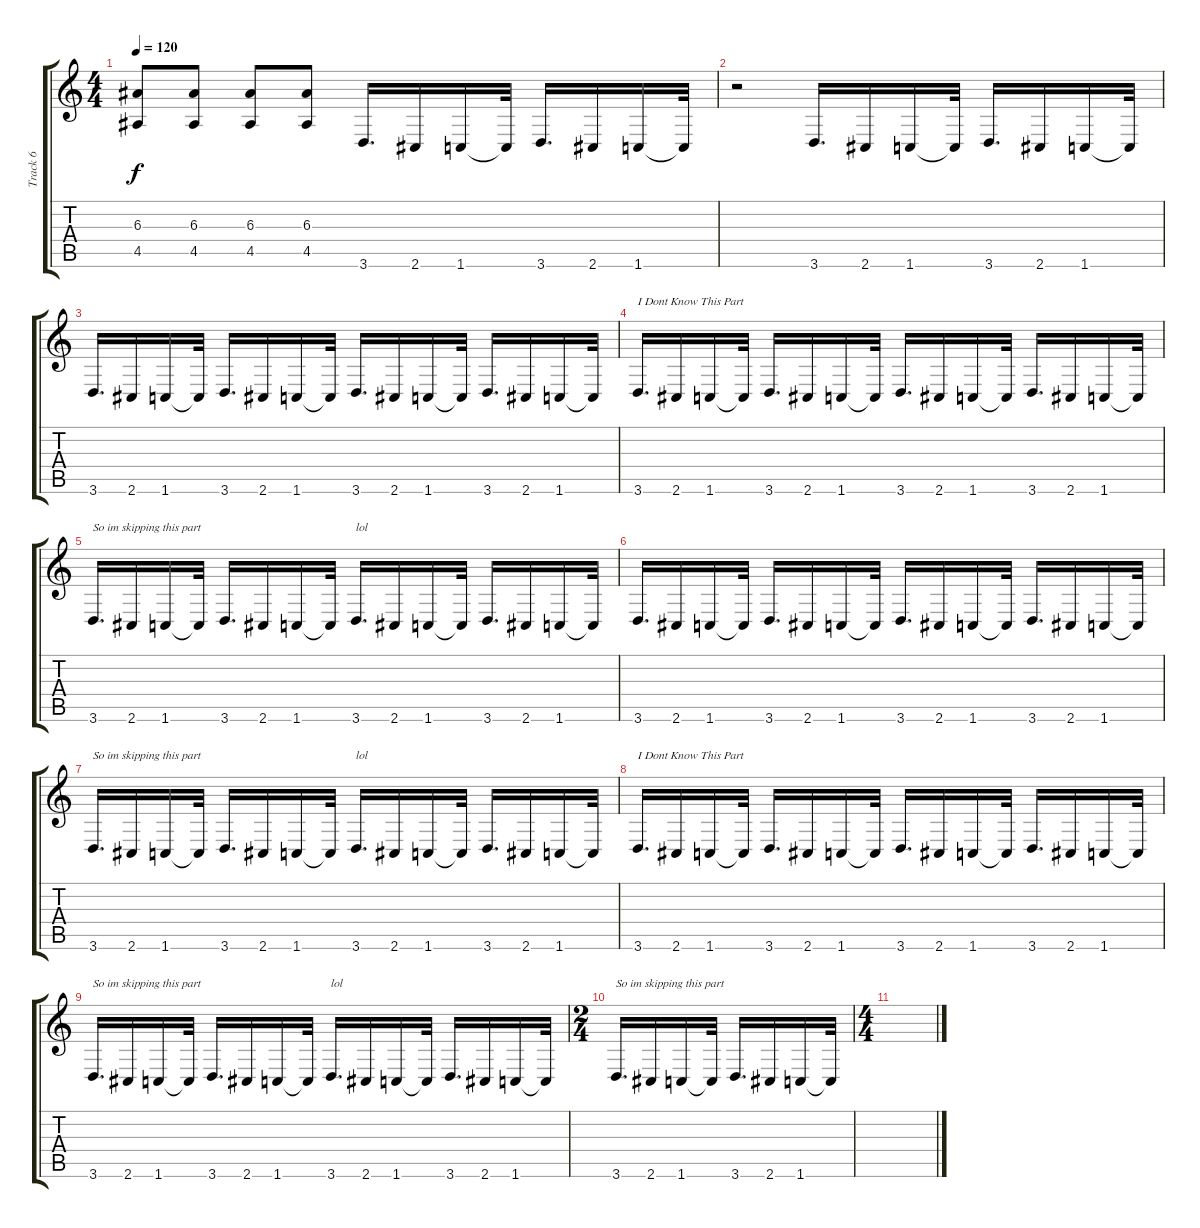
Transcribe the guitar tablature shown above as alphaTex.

\track ("Track 6" "Track 6") {instrument distortionguitar}
\staff {score tabs}
\tuning (Db4 Ab3 E3 B2 Gb2 B1) {hide}
\ts (4 4)
\tempo 120
\clef g2
\ks c
(6.3 4.5).8{dy f} (6.3 4.5).8 (6.3 4.5).8 (6.3 4.5).8 3.6.16{d} 2.6.16 1.6.16 1.6{t}.32 3.6.16{d} 2.6.16 1.6.16 1.6{t}.32 |
r.2 3.6.16{d} 2.6.16 1.6.16 1.6{t}.32 3.6.16{d} 2.6.16 1.6.16 1.6{t}.32 |
3.6.16{d} 2.6.16 1.6.16 1.6{t}.32 3.6.16{d} 2.6.16 1.6.16 1.6{t}.32 3.6.16{d} 2.6.16 1.6.16 1.6{t}.32 3.6.16{d} 2.6.16 1.6.16 1.6{t}.32 |
3.6.16{d txt "I Dont Know This Part"} 2.6.16 1.6.16 1.6{t}.32 3.6.16{d} 2.6.16 1.6.16 1.6{t}.32 3.6.16{d} 2.6.16 1.6.16 1.6{t}.32 3.6.16{d} 2.6.16 1.6.16 1.6{t}.32 |
3.6.16{d txt "So im skipping this part"} 2.6.16 1.6.16 1.6{t}.32 3.6.16{d} 2.6.16 1.6.16 1.6{t}.32 3.6.16{d txt "lol"} 2.6.16 1.6.16 1.6{t}.32 3.6.16{d} 2.6.16 1.6.16 1.6{t}.32 |
3.6.16{d} 2.6.16 1.6.16 1.6{t}.32 3.6.16{d} 2.6.16 1.6.16 1.6{t}.32 3.6.16{d} 2.6.16 1.6.16 1.6{t}.32 3.6.16{d} 2.6.16 1.6.16 1.6{t}.32 |
3.6.16{d txt "So im skipping this part"} 2.6.16 1.6.16 1.6{t}.32 3.6.16{d} 2.6.16 1.6.16 1.6{t}.32 3.6.16{d txt "lol"} 2.6.16 1.6.16 1.6{t}.32 3.6.16{d} 2.6.16 1.6.16 1.6{t}.32 |
3.6.16{d txt "I Dont Know This Part"} 2.6.16 1.6.16 1.6{t}.32 3.6.16{d} 2.6.16 1.6.16 1.6{t}.32 3.6.16{d} 2.6.16 1.6.16 1.6{t}.32 3.6.16{d} 2.6.16 1.6.16 1.6{t}.32 |
3.6.16{d txt "So im skipping this part"} 2.6.16 1.6.16 1.6{t}.32 3.6.16{d} 2.6.16 1.6.16 1.6{t}.32 3.6.16{d txt "lol"} 2.6.16 1.6.16 1.6{t}.32 3.6.16{d} 2.6.16 1.6.16 1.6{t}.32 |
\ts (2 4)
3.6.16{d txt "So im skipping this part"} 2.6.16 1.6.16 1.6{t}.32 3.6.16{d} 2.6.16 1.6.16 1.6{t}.32 |
\ts (4 4)
